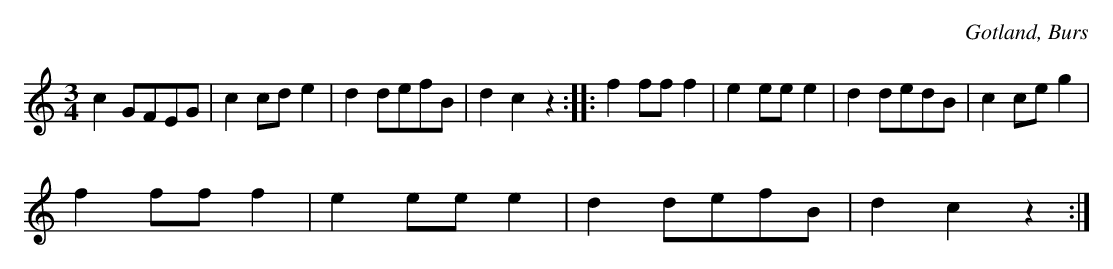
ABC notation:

X:1
T:
O:Gotland, Burs
M:3/4
L:1/8
K:C
c2 GFEG|c2 cd e2|d2 defB|d2 c2 z2::f2 ff f2|e2 ee e2|d2 dedB|c2 ceg2|
f2 ff f2|e2 ee e2|d2 defB|d2 c2 z2:|
